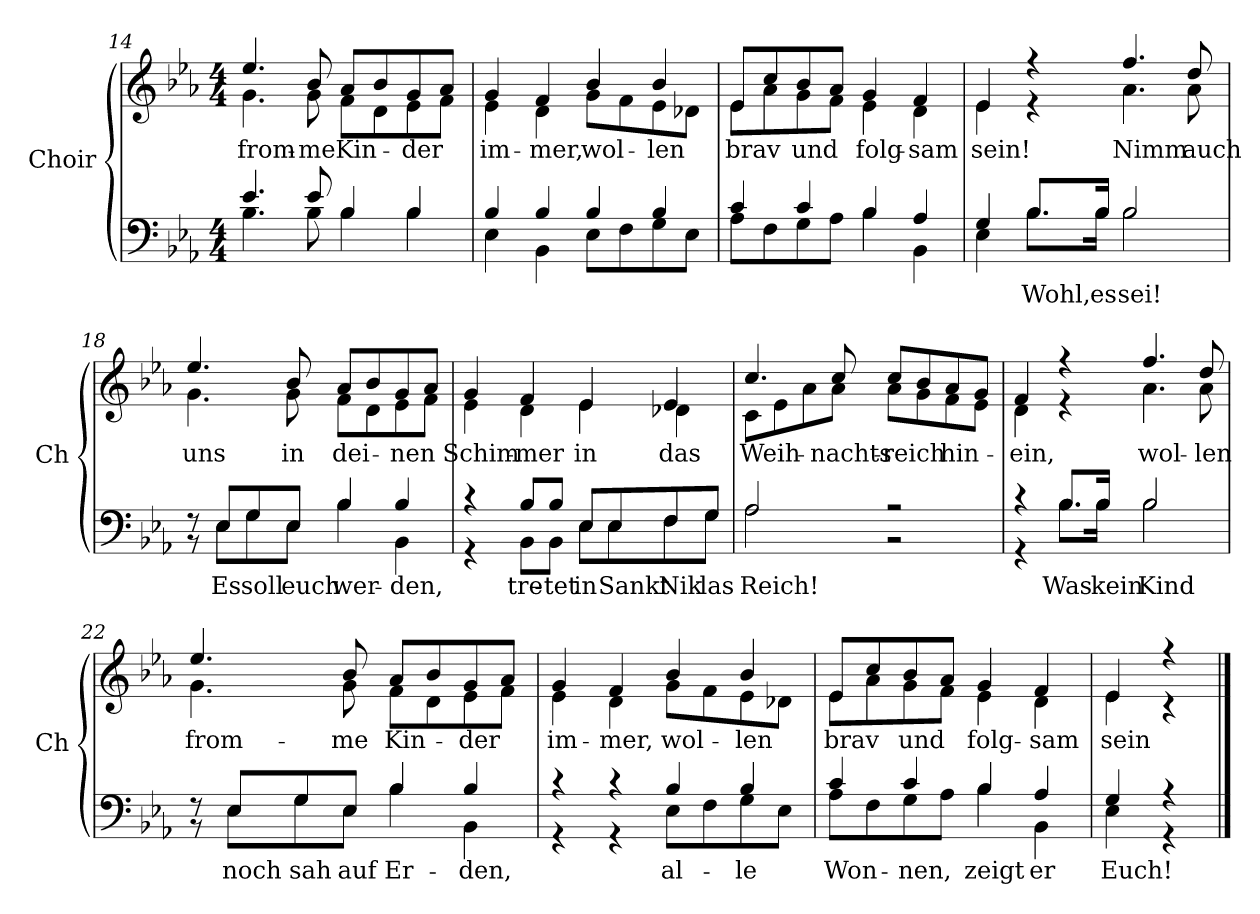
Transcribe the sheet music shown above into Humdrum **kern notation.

**kern	**text	**kern	**text
*part2	*part2	*part1	*part1
*staff2	*staff2	*staff1	*staff1
*I"Choir	*	*I"Choir	*
*I'Ch	*	*I'Ch	*
*clefF4	*	*clefG2	*
*k[b-e-a-]	*	*k[b-e-a-]	*
*M4/4	*	*M4/4	*
=14	=14	=14	=14
*^	*	*	*
!	!	!	!LO:TX:a:t=Christkind, das von Licht umwoben/Krause	!
!	!	!	!	!LO:LY:b
*	*	*	*^	*
4.e-/	4.B-\	.	4.ee-/	4.g\	from-
!	!	!	!	!	!LO:LY:b
8e-/	8B-\	.	8b-/	8g\	me
!	!	!	!	!	!LO:LY:b
4B-/	4B-\	.	8a-/L	8f\L	Kin-
.	.	.	8b-/	8d\	.
!	!	!	!	!	!LO:LY:b
4B-/	4B-\	.	8g/	8e-\	der
.	.	.	8a-/J	8f\J	.
=15	=15	=15	=15	=15	=15
!	!	!	!	!	!LO:LY:b
4B-/	4E-\	.	4g/	4e-\	im-
!	!	!	!	!	!LO:LY:b
4B-/	4BB-\	.	4f/	4d\	mer,
!	!	!	!	!	!LO:LY:b
4B-/	8E-\L	.	4b-/	8g\L	wol-
.	8F\	.	.	8f\	.
!	!	!	!	!	!LO:LY:b
4B-/	8G\	.	4b-/	8e-\	len
.	8E-\J	.	.	8d-X\J	.
!!LO:PB:g=z	!!
=16	=16	=16	=16	=16	=16
!	!	!	!	!	!LO:LY:b
4c/	8A-\L	.	8e-/L	8e-\L	brav
.	8F\	.	8cc/	8a-\	.
!	!	!	!	!	!LO:LY:b
4c/	8G\	.	8b-/	8g\	und
.	8A-\J	.	8a-/J	8f\J	.
!	!	!	!	!	!LO:LY:b
4B-/	4B-\	.	4g/	4e-\	folg-
!	!	!	!	!	!LO:LY:b
4A-/	4BB-\	.	4f/	4d\	sam
=17	=17	=17	=17	=17	=17
!	!	!	!	!	!LO:LY:b
4G/	4E-\	.	4e-/	4e-\	sein!
!	!	!LO:LY:b	!	!	!
8.B-/L	8.B-\L	Wohl,	4r	4r	.
!	!	!LO:LY:b	!	!	!
16B-/Jk	16B-\Jk	es	.	.	.
!	!	!LO:LY:b	!	!	!LO:LY:b
2B-/	2B-\	sei!	4.ff/	4.a-\	Nimm
!	!	!	!	!	!LO:LY:b
.	.	.	8dd/	8a-\	auch
=18	=18	=18	=18	=18	=18
!	!	!	!	!	!LO:LY:b
8r	8r	.	4.ee-/	4.g\	uns
!	!	!LO:LY:b	!	!	!
8E-/L	8E-\L	Es	.	.	.
!	!	!LO:LY:b	!	!	!
8G/	8G\	soll	.	.	.
!	!	!LO:LY:b	!	!	!LO:LY:b
8E-/J	8E-\J	euch	8b-/	8g\	in
!	!	!LO:LY:b	!	!	!LO:LY:b
4B-/	4B-\	wer-	8a-/L	8f\L	dei-
.	.	.	8b-/	8d\	.
!	!	!LO:LY:b	!	!	!LO:LY:b
4B-/	4BB-\	den,	8g/	8e-\	nen
.	.	.	8a-/J	8f\J	.
!!LO:LB:g=z	!!
=19	=19	=19	=19	=19	=19
!	!	!	!	!	!LO:LY:b
4r	4r	.	4g/	4e-\	Schim-
!	!	!LO:LY:b	!	!	!LO:LY:b
8B-/L	8BB-\L	tre-	4f/	4d\	mer
!	!	!LO:LY:b	!	!	!
8B-/J	8BB-\J	tet	.	.	.
!	!	!LO:LY:b	!	!	!LO:LY:b
8E-/L	8E-\L	in	4e-/	4e-\	in
!	!	!LO:LY:b	!	!	!
8E-/	8E-\	Sankt	.	.	.
!	!	!LO:LY:b	!	!	!LO:LY:b
8F/	8F\	Nik	4e-/	4d-X\	das
!	!	!LO:LY:b	!	!	!
8G/J	8G\J	-las	.	.	.
=20	=20	=20	=20	=20	=20
!	!	!LO:LY:b	!	!	!LO:LY:b
2A-/	2A-\	Reich!	4.cc/	8c\L	Weih-
.	.	.	.	8e-\	.
.	.	.	.	8a-\	.
!	!	!	!	!	!LO:LY:b
.	.	.	8cc/	8a-\J	nachts-
!	!	!	!	!	!LO:LY:b
2r	2r	.	8cc/L	8a-\L	reich
.	.	.	8b-/	8g\	.
!	!	!	!	!	!LO:LY:b
.	.	.	8a-/	8f\	hin-
.	.	.	8g/J	8e-\J	.
=21	=21	=21	=21	=21	=21
!	!	!	!	!	!LO:LY:b
4r	4r	.	4f/	4d\	ein,
!	!	!LO:LY:b	!	!	!
8.B-/L	8.B-\L	Was	4r	4r	.
!	!	!LO:LY:b	!	!	!
16B-/Jk	16B-\Jk	kein	.	.	.
!	!	!LO:LY:b	!	!	!LO:LY:b
2B-/	2B-\	Kind	4.ff/	4.a-\	wol-
!	!	!	!	!	!LO:LY:b
.	.	.	8dd/	8a-\	len
!!LO:LB:g=z	!!
=22	=22	=22	=22	=22	=22
!	!	!	!	!	!LO:LY:b
8r	8r	.	4.ee-/	4.g\	from-
!	!	!LO:LY:b	!	!	!
8E-/L	8E-\L	noch	.	.	.
!	!	!LO:LY:b	!	!	!
8G/	8G\	sah	.	.	.
!	!	!LO:LY:b	!	!	!LO:LY:b
8E-/J	8E-\J	auf	8b-/	8g\	me
!	!	!LO:LY:b	!	!	!LO:LY:b
4B-/	4B-\	Er-	8a-/L	8f\L	Kin-
.	.	.	8b-/	8d\	.
!	!	!LO:LY:b	!	!	!LO:LY:b
4B-/	4BB-\	den,	8g/	8e-\	der
.	.	.	8a-/J	8f\J	.
=23	=23	=23	=23	=23	=23
!	!	!	!	!	!LO:LY:b
4r	4r	.	4g/	4e-\	im-
!	!	!	!	!	!LO:LY:b
4r	4r	.	4f/	4d\	mer,
!	!	!LO:LY:b	!	!	!LO:LY:b
4B-/	8E-\L	al-	4b-/	8g\L	wol-
.	8F\	.	.	8f\	.
!	!	!LO:LY:b	!	!	!LO:LY:b
4B-/	8G\	le	4b-/	8e-\	len
.	8E-\J	.	.	8d-X\J	.
=24	=24	=24	=24	=24	=24
!	!	!LO:LY:b	!	!	!LO:LY:b
4c/	8A-\L	Won-	8e-/L	8e-\L	brav
.	8F\	.	8cc/	8a-\	.
!	!	!LO:LY:b	!	!	!LO:LY:b
4c/	8G\	nen,	8b-/	8g\	und
.	8A-\J	.	8a-/J	8f\J	.
!	!	!LO:LY:b	!	!	!LO:LY:b
4B-/	4B-\	zeigt	4g/	4e-\	folg-
!	!	!LO:LY:b	!	!	!LO:LY:b
4A-/	4BB-\	er	4f/	4d\	sam
=25	=25	=25	=25	=25	=25
!	!	!LO:LY:b	!	!	!LO:LY:b
4G/	4E-\	Euch!	4e-/	4e-\	sein
4r	4r	.	4r	4r	.
*v	*v	*	*	*	*
*	*	*v	*v	*
==	==	==	==
*-	*-	*-	*-
